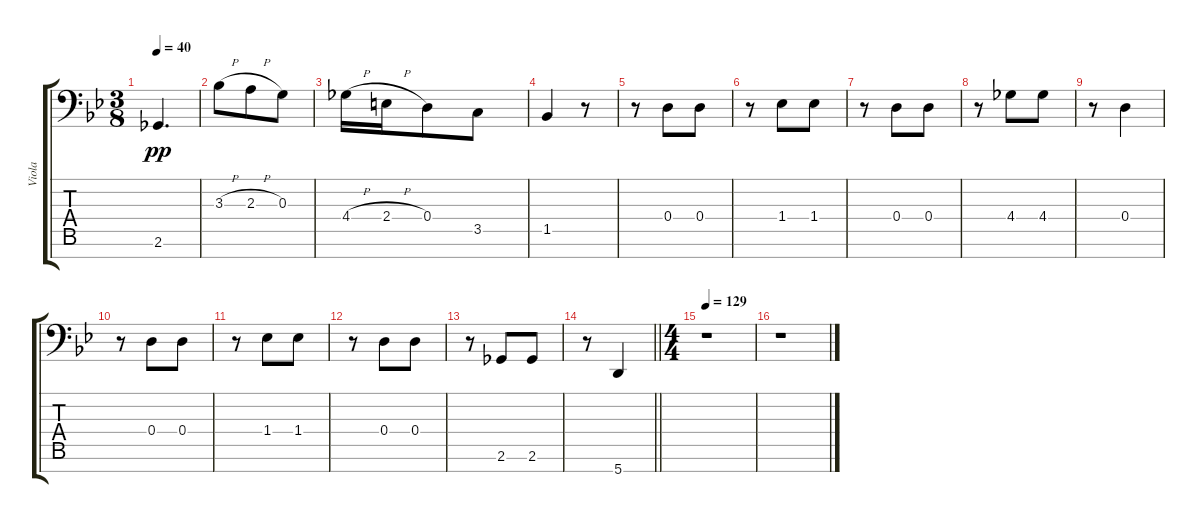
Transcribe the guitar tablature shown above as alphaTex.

\track ("Viola" "Viola") {instrument viola}
\staff {score tabs}
\tuning (E4 B3 G3 D3 A2 E2 A1) {hide}
\ts (3 8)
\tempo 40
\clef f4
\ks bb
2.6{t}.4{d dy pp} |
3.3{h}.8 2.3{h}.8 0.3.8 |
4.4{h}.16 2.4{h}.16 0.4.8 3.5.8 |
1.5.4 r.8 |
r.8 0.4.8 0.4.8 |
r.8 1.4.8 1.4.8 |
r.8 0.4.8 0.4.8 |
r.8 4.4.8 4.4.8 |
r.8 0.4.4 |
r.8 0.4.8 0.4.8 |
r.8 1.4.8 1.4.8 |
r.8 0.4.8 0.4.8 |
r.8 2.6.8 2.6.8 |
\barLineRight lightlight
r.8 5.7.4 |
\ts (4 4)
\tempo 129
r.1 |
r.1
